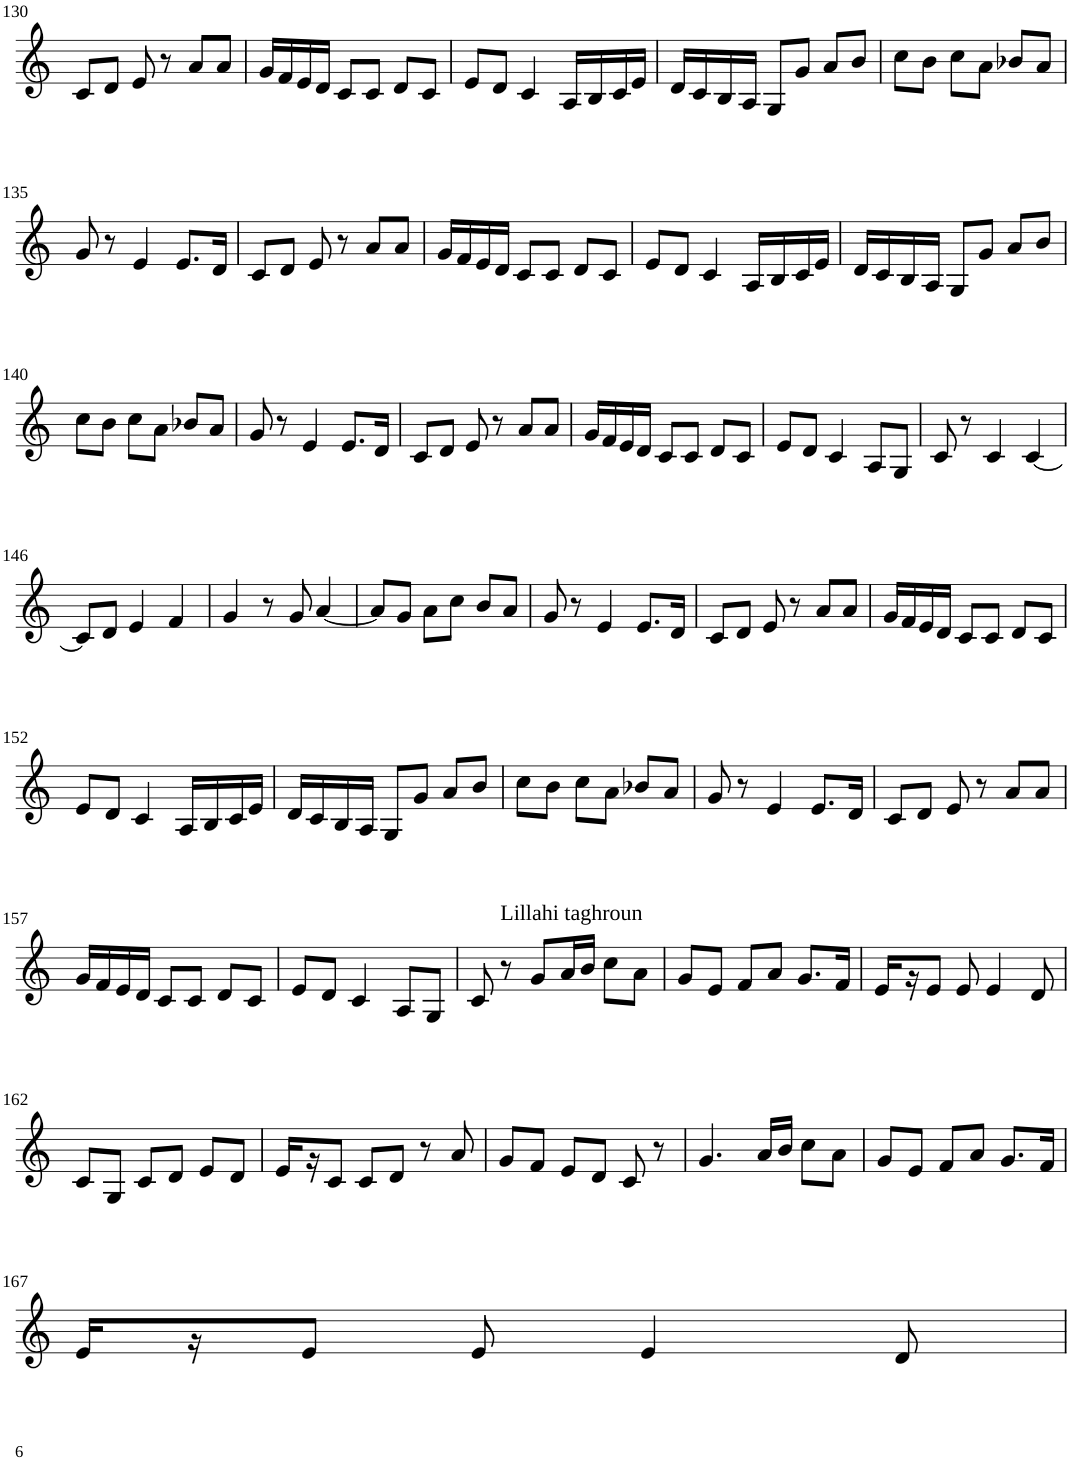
**kern
*part1
*staff1
*I"Violin
!!LO:PB:g=z
*clefG2
*k[]
*M3/4
=130
8c/L
8d/J
8e/
8r
8a/L
8a/J
=131
16g/LL
16f/
16e/
16d/JJ
8c/L
8c/J
8d/L
8c/J
=132
8e/L
8d/J
4c/
16A/LL
16B/
16c/
16e/JJ
=133
16d/LL
16c/
16B/
16A/JJ
8G/L
8g/J
8a/L
8b/J
=134
8cc\L
8b\J
8cc\L
8a\J
8b-X/L
8a/J
!!LO:LB:g=z
=135
8g/
8r
4e/
8.e/L
16d/Jk
=136
8c/L
8d/J
8e/
8r
8a/L
8a/J
=137
16g/LL
16f/
16e/
16d/JJ
8c/L
8c/J
8d/L
8c/J
=138
8e/L
8d/J
4c/
16A/LL
16B/
16c/
16e/JJ
=139
16d/LL
16c/
16B/
16A/JJ
8G/L
8g/J
8a/L
8b/J
!!LO:LB:g=z
=140
8cc\L
8b\J
8cc\L
8a\J
8b-X/L
8a/J
=141
8g/
8r
4e/
8.e/L
16d/Jk
=142
8c/L
8d/J
8e/
8r
8a/L
8a/J
=143
16g/LL
16f/
16e/
16d/JJ
8c/L
8c/J
8d/L
8c/J
=144
8e/L
8d/J
4c/
8A/L
8G/J
=145
8c/
8r
4c/
[4c/
!!LO:LB:g=z
=146
8c/L]
8d/J
4e/
4f/
=147
4g/
8r
8g/
[4a/
=148
8a/L]
8g/J
8a\L
8cc\J
8b/L
8a/J
=149
8g/
8r
4e/
8.e/L
16d/Jk
=150
8c/L
8d/J
8e/
8r
8a/L
8a/J
=151
16g/LL
16f/
16e/
16d/JJ
8c/L
8c/J
8d/L
8c/J
!!LO:LB:g=z
=152
8e/L
8d/J
4c/
16A/LL
16B/
16c/
16e/JJ
=153
16d/LL
16c/
16B/
16A/JJ
8G/L
8g/J
8a/L
8b/J
=154
8cc\L
8b\J
8cc\L
8a\J
8b-X/L
8a/J
=155
8g/
8r
4e/
8.e/L
16d/Jk
=156
8c/L
8d/J
8e/
8r
8a/L
8a/J
!!LO:LB:g=z
=157
16g/LL
16f/
16e/
16d/JJ
8c/L
8c/J
8d/L
8c/J
=158
8e/L
8d/J
4c/
8A/L
8G/J
=159
8c/
!LO:TX:a:t=Lillahi taghroun
8r
8g/L
16a/L
16b/JJ
8cc\L
8a\J
=160
8g/L
8e/J
8f/L
8a/J
8.g/L
16f/Jk
=161
16e/LL
16r
8e/J
8e/
4e/
8d/
!!LO:LB:g=z
=162
8c/L
8G/J
8c/L
8d/J
8e/L
8d/J
=163
16e/LL
16r
8c/J
8c/L
8d/J
8r
8a/
=164
8g/L
8f/J
8e/L
8d/J
8c/
8r
=165
4.g/
16a/LL
16b/JJ
8cc\L
8a\J
=166
8g/L
8e/J
8f/L
8a/J
8.g/L
16f/Jk
!!LO:LB:g=z
=167
16e/LL
16r
8e/J
8e/
4e/
8d/
=
*-
